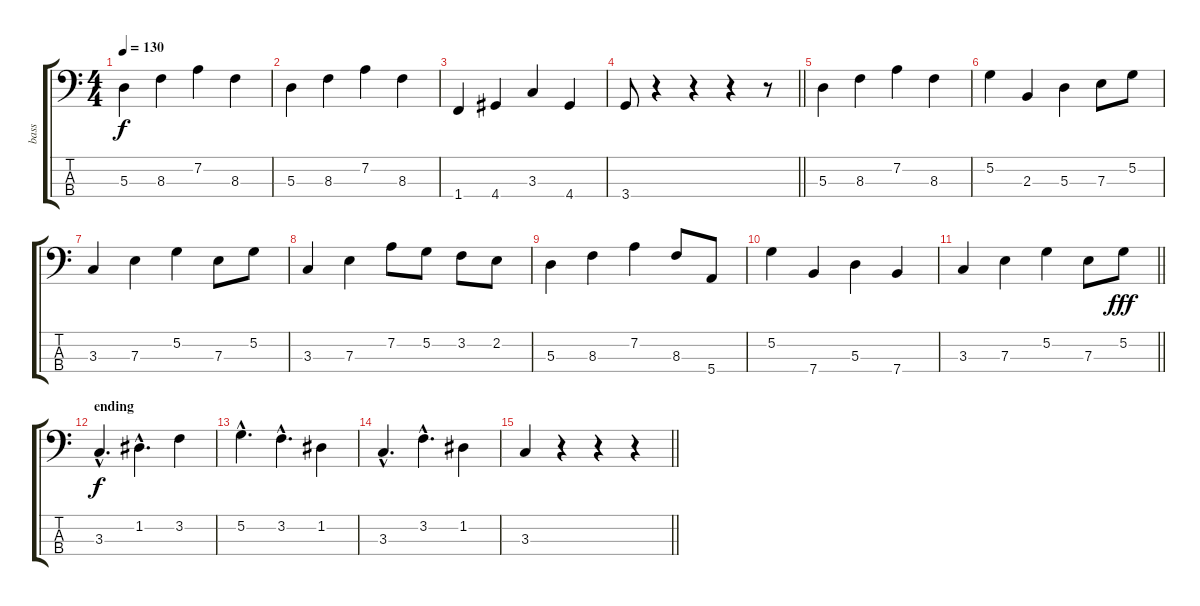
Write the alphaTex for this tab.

\track ("bass" "bass") {instrument fretlessbass}
\staff {score tabs}
\tuning (G2 D2 A1 E1) {hide}
\ts (4 4)
\tempo 130
\clef f4
\ks c
5.3.4{dy f} 8.3.4 7.2.4 8.3.4 |
5.3.4 8.3.4 7.2.4 8.3.4 |
1.4.4 4.4.4 3.3.4 4.4.4 |
\barLineRight lightlight
3.4.8 r.4 r.4 r.4 r.8 |
5.3.4 8.3.4 7.2.4 8.3.4 |
5.2.4 2.3.4 5.3.4 7.3.8 5.2.8 |
3.3.4 7.3.4 5.2.4 7.3.8 5.2.8 |
3.3.4 7.3.4 7.2.8 5.2.8 3.2.8 2.2.8 |
5.3.4 8.3.4 7.2.4 8.3.8 5.4.8 |
5.2.4 7.4.4 5.3.4 7.4.4 |
\barLineRight lightlight
3.3.4 7.3.4 5.2.4 7.3.8 5.2.8{dy fff} |
\section ("" "ending")
3.3{hac}.4{d dy f} 1.2{hac}.4{d} 3.2.4 |
5.2{hac}.4{d} 3.2{hac}.4{d} 1.2.4 |
3.3{hac}.4{d} 3.2{hac}.4{d} 1.2.4 |
\barLineRight lightlight
3.3.4 r.4 r.4 r.4
